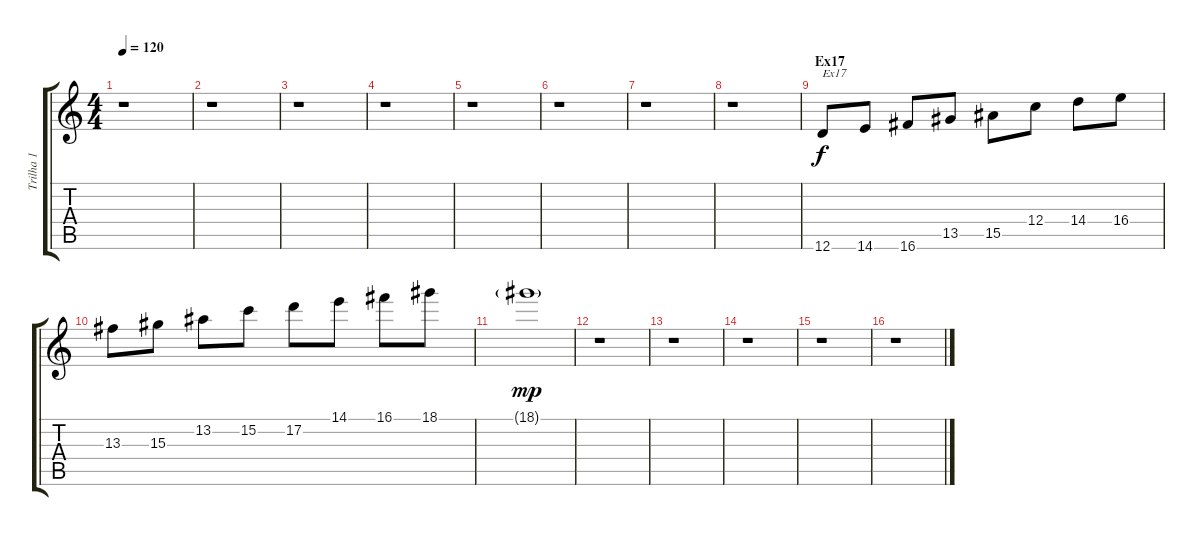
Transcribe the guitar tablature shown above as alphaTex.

\track ("Trilha 1" "Trilha 1") {instrument distortionguitar}
\staff {score tabs}
\tuning (D4 A3 F3 C3 G2 D2) {hide}
\ts (4 4)
\tempo 120
\clef g2
\ks c
r.1{dy f} |
r.1 |
r.1 |
r.1 |
r.1 |
r.1 |
r.1 |
r.1 |
\section ("" "Ex17")
12.6.8{txt "Ex17"} 14.6.8 16.6.8 13.5.8 15.5.8 12.4.8 14.4.8 16.4.8 |
13.3.8 15.3.8 13.2.8 15.2.8 17.2.8 14.1.8 16.1.8 18.1.8 |
18.1{g}.1{dy mp} |
r.1 |
r.1 |
r.1 |
r.1 |
r.1
